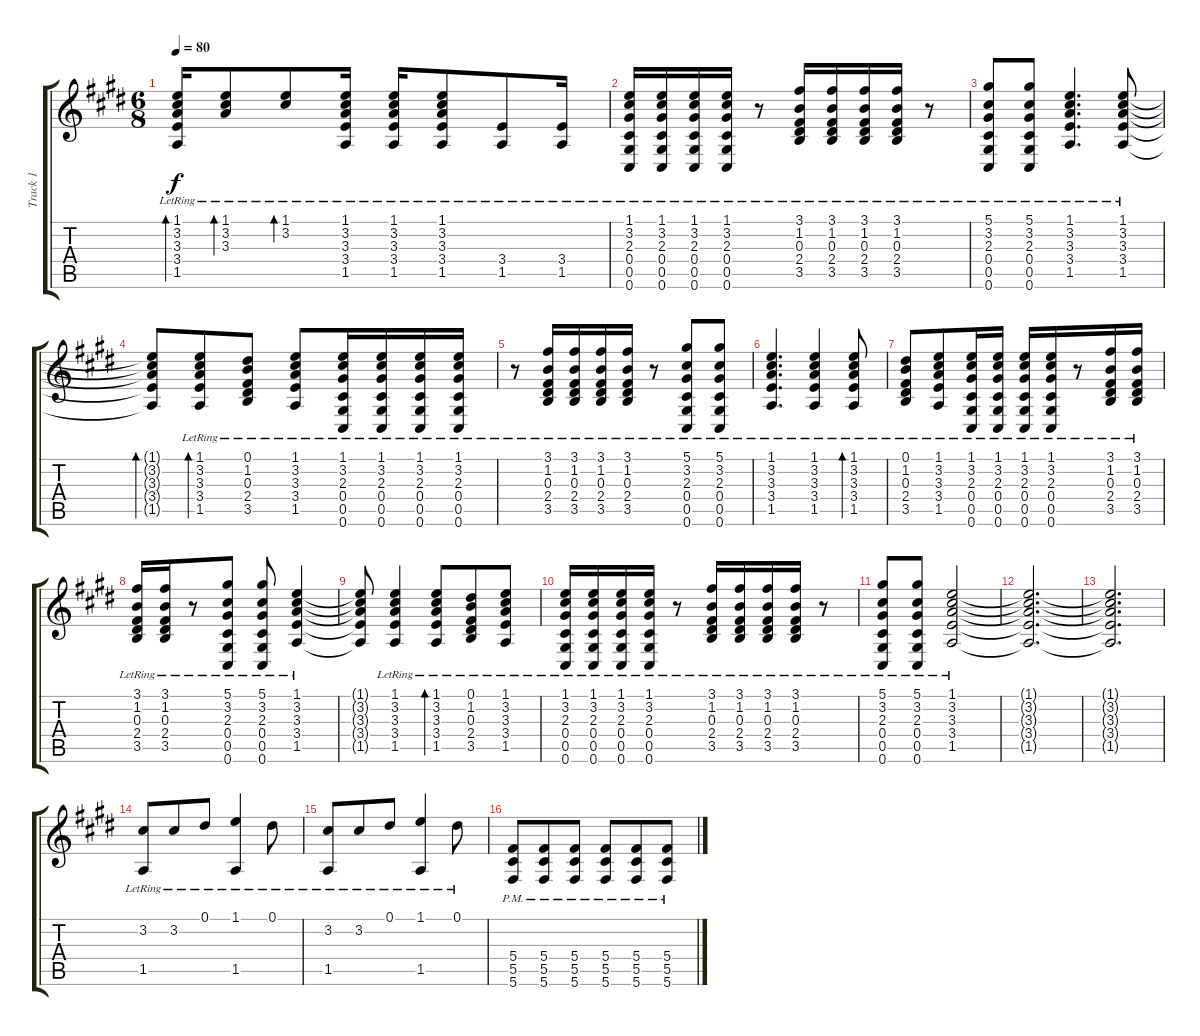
\track ("Track 1" "Track 1") {instrument acousticguitarsteel}
\staff {score tabs}
\tuning (Eb4 Bb3 Gb3 Db3 Ab2 Db2) {hide}
\ts (6 8)
\tempo 80
\clef g2
\ks c#minor
(1.1{lr} 3.2{lr} 3.3{lr} 3.4{lr} 1.5{lr}).16{bd 60 dy f} (1.1{lr} 3.2{lr} 3.3{lr}).8{bd 60} (1.1{lr} 3.2{lr}).8{bd 60} (1.1{lr} 3.2{lr} 3.3{lr} 3.4{lr} 1.5{lr}).16 (1.1{lr} 3.2{lr} 3.3{lr} 3.4{lr} 1.5{lr}).16 (1.1{lr} 3.2{lr} 3.3{lr} 3.4{lr} 1.5{lr}).8 (3.4 1.5{lr}).8 (3.4 1.5{lr}).16 |
(1.1{lr} 3.2{lr} 2.3{lr} 0.4{lr} 0.5{lr} 0.6{lr}).16 (1.1{lr} 3.2{lr} 2.3{lr} 0.4{lr} 0.5{lr} 0.6{lr}).16 (1.1{lr} 3.2{lr} 2.3{lr} 0.4{lr} 0.5{lr} 0.6{lr}).16 (1.1{lr} 3.2{lr} 2.3{lr} 0.4{lr} 0.5{lr} 0.6{lr}).16 r.8 (3.1{lr} 1.2{lr} 0.3{lr} 2.4{lr} 3.5{lr}).16 (3.1{lr} 1.2{lr} 0.3{lr} 2.4{lr} 3.5{lr}).16 (3.1{lr} 1.2{lr} 0.3{lr} 2.4{lr} 3.5{lr}).16 (3.1{lr} 1.2{lr} 0.3{lr} 2.4{lr} 3.5{lr}).16 r.8 |
(5.1{lr} 3.2{lr} 2.3{lr} 0.4{lr} 0.5{lr} 0.6{lr}).8 (5.1{lr} 3.2{lr} 2.3{lr} 0.4{lr} 0.5{lr} 0.6{lr}).8 (1.1{lr} 3.2{lr} 3.3{lr} 3.4{lr} 1.5{lr}).4{d} (1.1{lr} 3.2{lr} 3.3{lr} 3.4{lr} 1.5{lr}).8 |
(1.1{t} 3.2{t} 3.3{t} 3.4{t} 1.5{t}).8{bd 60} (1.1{lr} 3.2{lr} 3.3{lr} 3.4{lr} 1.5{lr}).8{bd 60} (0.1{lr} 1.2{lr} 0.3{lr} 2.4{lr} 3.5{lr}).8 (1.1{lr} 3.2{lr} 3.3{lr} 3.4{lr} 1.5{lr}).8 (1.1{lr} 3.2{lr} 2.3{lr} 0.4{lr} 0.5{lr} 0.6{lr}).16 (1.1{lr} 3.2{lr} 2.3{lr} 0.4{lr} 0.5{lr} 0.6{lr}).16 (1.1{lr} 3.2{lr} 2.3{lr} 0.4{lr} 0.5{lr} 0.6{lr}).16 (1.1{lr} 3.2{lr} 2.3{lr} 0.4{lr} 0.5{lr} 0.6{lr}).16 |
r.8 (3.1{lr} 1.2{lr} 0.3{lr} 2.4{lr} 3.5{lr}).16 (3.1{lr} 1.2{lr} 0.3{lr} 2.4{lr} 3.5{lr}).16 (3.1{lr} 1.2{lr} 0.3{lr} 2.4{lr} 3.5{lr}).16 (3.1{lr} 1.2{lr} 0.3{lr} 2.4{lr} 3.5{lr}).16 r.8 (5.1{lr} 3.2{lr} 2.3{lr} 0.4{lr} 0.5{lr} 0.6{lr}).8 (5.1{lr} 3.2{lr} 2.3{lr} 0.4{lr} 0.5{lr} 0.6{lr}).8 |
(1.1{lr} 3.2{lr} 3.3{lr} 3.4{lr} 1.5{lr}).4{d} (1.1{lr} 3.2{lr} 3.3{lr} 3.4{lr} 1.5{lr}).4 (1.1{lr} 3.2{lr} 3.3{lr} 3.4{lr} 1.5{lr}).8{bd 60} |
(0.1{lr} 1.2{lr} 0.3{lr} 2.4{lr} 3.5{lr}).8 (1.1{lr} 3.2{lr} 3.3{lr} 3.4{lr} 1.5{lr}).8 (1.1{lr} 3.2{lr} 2.3{lr} 0.4{lr} 0.5{lr} 0.6{lr}).16 (1.1{lr} 3.2{lr} 2.3{lr} 0.4{lr} 0.5{lr} 0.6{lr}).16 (1.1{lr} 3.2{lr} 2.3{lr} 0.4{lr} 0.5{lr} 0.6{lr}).16 (1.1{lr} 3.2{lr} 2.3{lr} 0.4{lr} 0.5{lr} 0.6{lr}).16 r.8 (3.1{lr} 1.2{lr} 0.3{lr} 2.4{lr} 3.5{lr}).16 (3.1{lr} 1.2{lr} 0.3{lr} 2.4{lr} 3.5{lr}).16 |
(3.1{lr} 1.2{lr} 0.3{lr} 2.4{lr} 3.5{lr}).16 (3.1{lr} 1.2{lr} 0.3{lr} 2.4{lr} 3.5{lr}).16 r.8 (5.1{lr} 3.2{lr} 2.3{lr} 0.4{lr} 0.5{lr} 0.6{lr}).8 (5.1{lr} 3.2{lr} 2.3{lr} 0.4{lr} 0.5{lr} 0.6{lr}).8 (1.1{lr} 3.2{lr} 3.3{lr} 3.4{lr} 1.5{lr}).4 |
(1.1{t} 3.2{t} 3.3{t} 3.4{t} 1.5{t}).8 (1.1{lr} 3.2{lr} 3.3{lr} 3.4{lr} 1.5{lr}).4 (1.1{lr} 3.2{lr} 3.3{lr} 3.4{lr} 1.5{lr}).8{bd 60} (0.1{lr} 1.2{lr} 0.3{lr} 2.4{lr} 3.5{lr}).8 (1.1{lr} 3.2{lr} 3.3{lr} 3.4{lr} 1.5{lr}).8 |
(1.1{lr} 3.2{lr} 2.3{lr} 0.4{lr} 0.5{lr} 0.6{lr}).16 (1.1{lr} 3.2{lr} 2.3{lr} 0.4{lr} 0.5{lr} 0.6{lr}).16 (1.1{lr} 3.2{lr} 2.3{lr} 0.4{lr} 0.5{lr} 0.6{lr}).16 (1.1{lr} 3.2{lr} 2.3{lr} 0.4{lr} 0.5{lr} 0.6{lr}).16 r.8 (3.1{lr} 1.2{lr} 0.3{lr} 2.4{lr} 3.5{lr}).16 (3.1{lr} 1.2{lr} 0.3{lr} 2.4{lr} 3.5{lr}).16 (3.1{lr} 1.2{lr} 0.3{lr} 2.4{lr} 3.5{lr}).16 (3.1{lr} 1.2{lr} 0.3{lr} 2.4{lr} 3.5{lr}).16 r.8 |
(5.1{lr} 3.2{lr} 2.3{lr} 0.4{lr} 0.5{lr} 0.6{lr}).8 (5.1{lr} 3.2{lr} 2.3{lr} 0.4{lr} 0.5{lr} 0.6{lr}).8 (1.1{lr} 3.2{lr} 3.3{lr} 3.4{lr} 1.5{lr}).2 |
(1.1{t} 3.2{t} 3.3{t} 3.4{t} 1.5{t}).2{d} |
(1.1{t} 3.2{t} 3.3{t} 3.4{t} 1.5{t}).2{d} |
(3.2{lr} 1.5{lr}).8 3.2{lr}.8 0.1{lr}.8 (1.1{lr} 1.5{lr}).4 0.1{lr}.8 |
(3.2{lr} 1.5{lr}).8 3.2{lr}.8 0.1{lr}.8 (1.1{lr} 1.5{lr}).4 0.1{lr}.8 |
(5.4{pm} 5.5{pm} 5.6).8 (5.4{pm} 5.5{pm} 5.6).8 (5.4{pm} 5.5{pm} 5.6).8 (5.4{pm} 5.5{pm} 5.6).8 (5.4{pm} 5.5{pm} 5.6).8 (5.4{pm} 5.5{pm} 5.6).8
